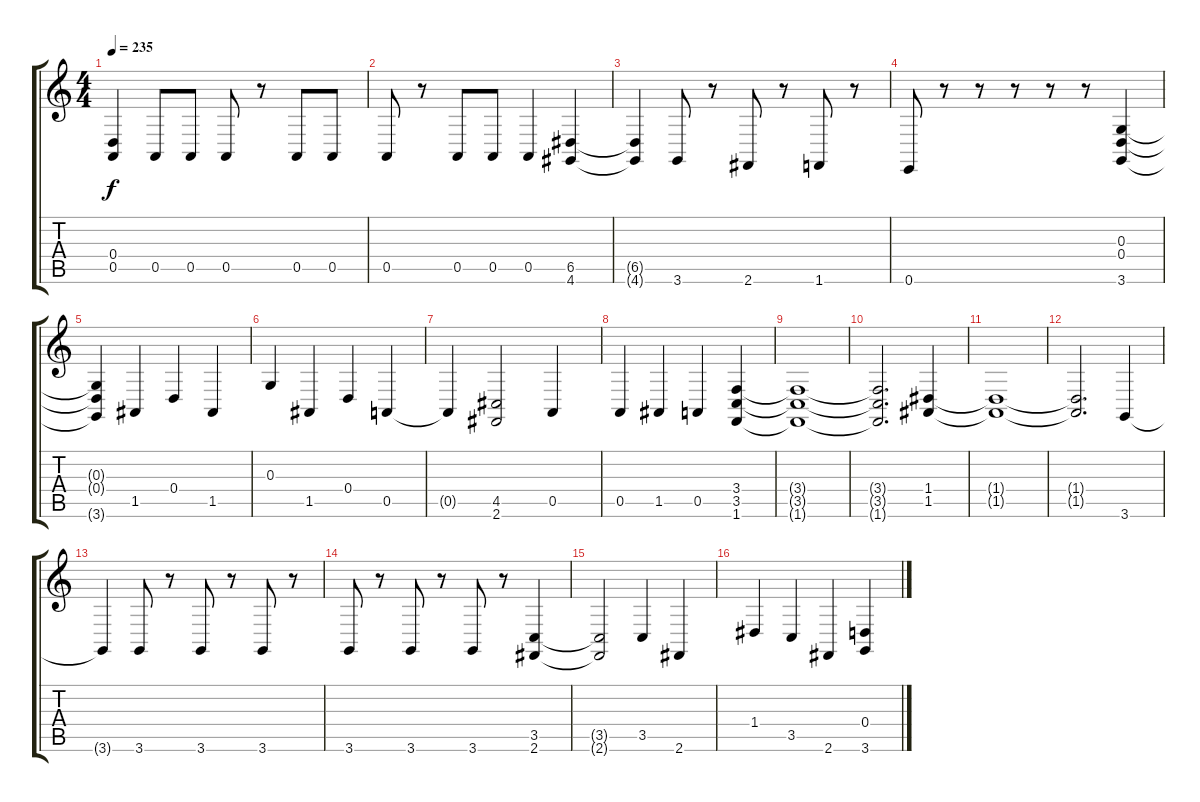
\track "" {instrument lead5charang}
\staff {score tabs}
\tuning (E4 B3 G3 D3 A2 E2) {hide}
\ts (4 4)
\tempo 235
\clef g2
\ks c
(0.4{t} 0.5{t}).4{dy f} 0.5.8 0.5.8 0.5.8 r.8 0.5.8 0.5.8 |
0.5.8 r.8 0.5.8 0.5.8 0.5.4 (6.5 4.6).4 |
(6.5{t} 4.6{t}).4 3.6.8 r.8 2.6.8 r.8 1.6.8 r.8 |
0.6.8 r.8 r.8 r.8 r.8 r.8 (0.3 0.4 3.6).4 |
(0.3{t} 0.4{t} 3.6{t}).4 1.5.4 0.4.4 1.5.4 |
0.3.4 1.5.4 0.4.4 0.5.4 |
0.5{t}.4 (4.5 2.6).2 0.5.4 |
0.5.4 1.5.4 0.5.4 (3.4 3.5 1.6).4 |
(3.4{t} 3.5{t} 1.6{t}).1 |
(3.4{t} 3.5{t} 1.6{t}).2{d} (1.4 1.5).4 |
(1.4{t} 1.5{t}).1 |
(1.4{t} 1.5{t}).2{d} 3.6.4 |
3.6{t}.4 3.6.8 r.8 3.6.8 r.8 3.6.8 r.8 |
3.6.8 r.8 3.6.8 r.8 3.6.8 r.8 (3.5 2.6).4 |
(3.5{t} 2.6{t}).2 3.5.4 2.6.4 |
1.4.4 3.5.4 2.6.4 (0.4 3.6).4
